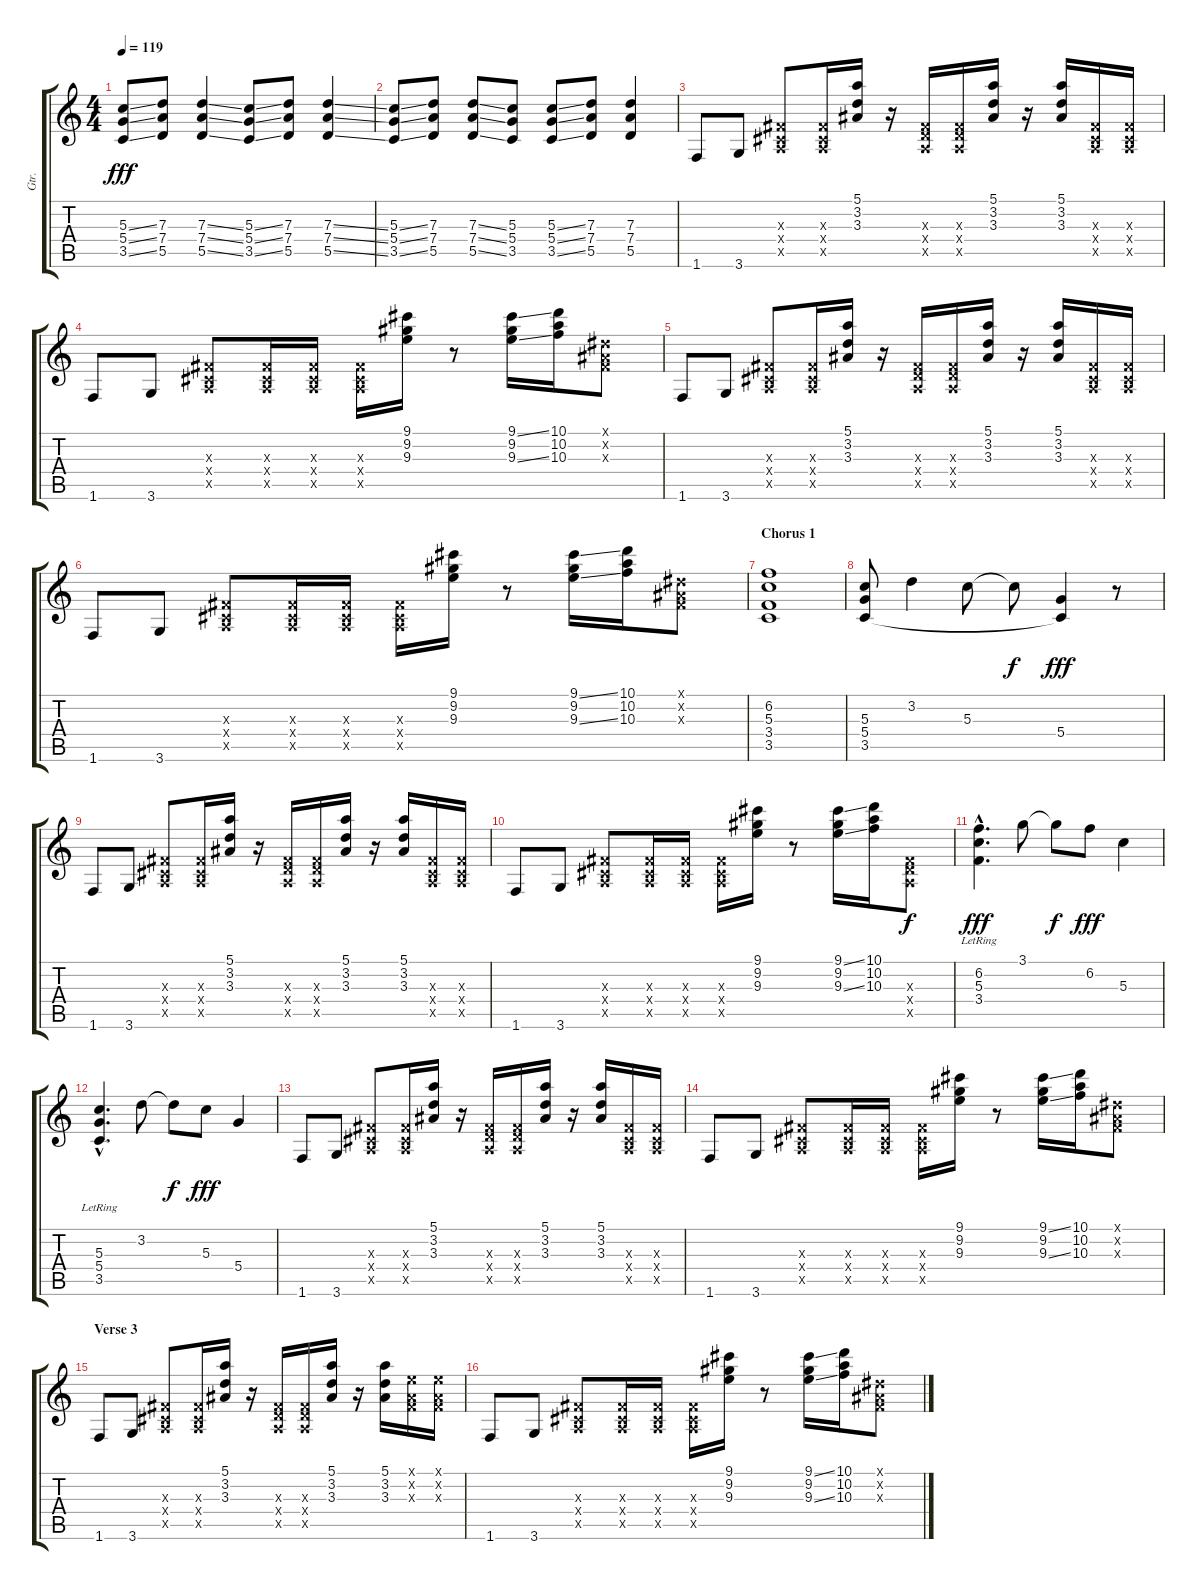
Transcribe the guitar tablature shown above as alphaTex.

\track ("Gtr." "Gtr.") {instrument overdrivenguitar}
\staff {score tabs}
\tuning (E4 B3 G3 D3 A2 E2) {hide}
\ts (4 4)
\tempo 119
\clef g2
\ks c
(5.3{ss} 5.4{ss} 3.5{ss}).8{dy fff} (7.3 7.4 5.5).8 (7.3{ss} 7.4{ss} 5.5{ss}).4 (5.3{ss} 5.4{ss} 3.5{ss}).8 (7.3 7.4 5.5).8 (7.3{ss} 7.4{ss} 5.5{ss}).4 |
(5.3{ss} 5.4{ss} 3.5{ss}).8 (7.3 7.4 5.5).8 (7.3{ss} 7.4{ss} 5.5{ss}).8 (5.3 5.4 3.5).8 (5.3{ss} 5.4{ss} 3.5{ss}).8 (7.3 7.4 5.5).8 (7.3 7.4 5.5).4 |
1.6.8 3.6.8 (-1.3{x} -1.4{x} 0.5{x}).8 (-1.3{x} -1.4{x} 0.5{x}).16 (5.1 3.2 3.3).16 r.16 (-1.3{x} 0.4{x} 0.5{x}).16 (-1.3{x} 0.4{x} 0.5{x}).16 (5.1 3.2 3.3).16 r.16 (5.1 3.2 3.3).16 (-1.3{x} -1.4{x} 0.5{x}).16 (-1.3{x} -1.4{x} 0.5{x}).16 |
1.6.8 3.6.8 (-1.3{x} -1.4{x} 0.5{x}).8 (-1.3{x} -1.4{x} 0.5{x}).16 (-1.3{x} -1.4{x} 0.5{x}).16 (-1.3{x} -1.4{x} 0.5{x}).16 (9.1 9.2 9.3).16 r.8 (9.1{ss} 9.2 9.3{ss}).16 (10.1 10.2 10.3).16 (-1.1{x} -1.2{x} -1.3{x}).8 |
1.6.8 3.6.8 (-1.3{x} -1.4{x} 0.5{x}).8 (-1.3{x} -1.4{x} 0.5{x}).16 (5.1 3.2 3.3).16 r.16 (-1.3{x} 0.4{x} 0.5{x}).16 (-1.3{x} 0.4{x} 0.5{x}).16 (5.1 3.2 3.3).16 r.16 (5.1 3.2 3.3).16 (-1.3{x} -1.4{x} 0.5{x}).16 (-1.3{x} -1.4{x} 0.5{x}).16 |
1.6.8 3.6.8 (-1.3{x} -1.4{x} 0.5{x}).8 (-1.3{x} -1.4{x} 0.5{x}).16 (-1.3{x} -1.4{x} 0.5{x}).16 (-1.3{x} -1.4{x} 0.5{x}).16 (9.1 9.2 9.3).16 r.8 (9.1{ss} 9.2 9.3{ss}).16 (10.1 10.2 10.3).16 (-1.1{x} -1.2{x} -1.3{x}).8 |
\section ("" "Chorus 1")
(6.2 5.3 3.4 3.5).1 |
(5.3 5.4 3.5).8 3.2.4 5.3.8 5.3{t}.8{dy f} (5.4 3.5{t}).4{dy fff} r.8 |
1.6.8 3.6.8 (-1.3{x} -1.4{x} 0.5{x}).8 (-1.3{x} -1.4{x} 0.5{x}).16 (5.1 3.2 3.3).16 r.16 (-1.3{x} 0.4{x} 0.5{x}).16 (-1.3{x} 0.4{x} 0.5{x}).16 (5.1 3.2 3.3).16 r.16 (5.1 3.2 3.3).16 (-1.3{x} -1.4{x} 0.5{x}).16 (-1.3{x} -1.4{x} 0.5{x}).16 |
1.6.8 3.6.8 (-1.3{x} -1.4{x} 0.5{x}).8 (-1.3{x} -1.4{x} 0.5{x}).16 (-1.3{x} -1.4{x} 0.5{x}).16 (-1.3{x} -1.4{x} 0.5{x}).16 (9.1 9.2 9.3).16 r.8 (9.1{ss} 9.2 9.3{ss}).16 (10.1 10.2 10.3).16 (-1.3{x} 0.4{x} 0.5{x}).8{dy f} |
(6.2{hac lr} 5.3{hac lr} 3.4{hac lr}).4{d dy fff} 3.1.8 3.1{t}.8{dy f} 6.2.8{dy fff} 5.3.4 |
(5.3{hac lr} 5.4{hac lr} 3.5{hac lr}).4{d} 3.2.8 3.2{t}.8{dy f} 5.3.8{dy fff} 5.4.4 |
1.6.8 3.6.8 (-1.3{x} -1.4{x} 0.5{x}).8 (-1.3{x} -1.4{x} 0.5{x}).16 (5.1 3.2 3.3).16 r.16 (-1.3{x} 0.4{x} 0.5{x}).16 (-1.3{x} 0.4{x} 0.5{x}).16 (5.1 3.2 3.3).16 r.16 (5.1 3.2 3.3).16 (-1.3{x} -1.4{x} 0.5{x}).16 (-1.3{x} -1.4{x} 0.5{x}).16 |
1.6.8 3.6.8 (-1.3{x} -1.4{x} 0.5{x}).8 (-1.3{x} -1.4{x} 0.5{x}).16 (-1.3{x} -1.4{x} 0.5{x}).16 (-1.3{x} -1.4{x} 0.5{x}).16 (9.1 9.2 9.3).16 r.8 (9.1{ss} 9.2 9.3{ss}).16 (10.1 10.2 10.3).16 (-1.1{x} -1.2{x} -1.3{x}).8 |
\section ("" "Verse 3")
1.6.8 3.6.8 (-1.3{x} -1.4{x} 0.5{x}).8 (-1.3{x} -1.4{x} 0.5{x}).16 (5.1 3.2 3.3).16 r.16 (-1.3{x} 0.4{x} 0.5{x}).16 (-1.3{x} 0.4{x} 0.5{x}).16 (5.1 3.2 3.3).16 r.16 (5.1 3.2 3.3).16 (0.1{x} -1.2{x} -1.3{x}).16 (0.1{x} -1.2{x} -1.3{x}).16 |
1.6.8 3.6.8 (-1.3{x} -1.4{x} 0.5{x}).8 (-1.3{x} -1.4{x} 0.5{x}).16 (-1.3{x} -1.4{x} 0.5{x}).16 (-1.3{x} -1.4{x} 0.5{x}).16 (9.1 9.2 9.3).16 r.8 (9.1{ss} 9.2 9.3{ss}).16 (10.1 10.2 10.3).16 (-1.1{x} -1.2{x} -1.3{x}).8
